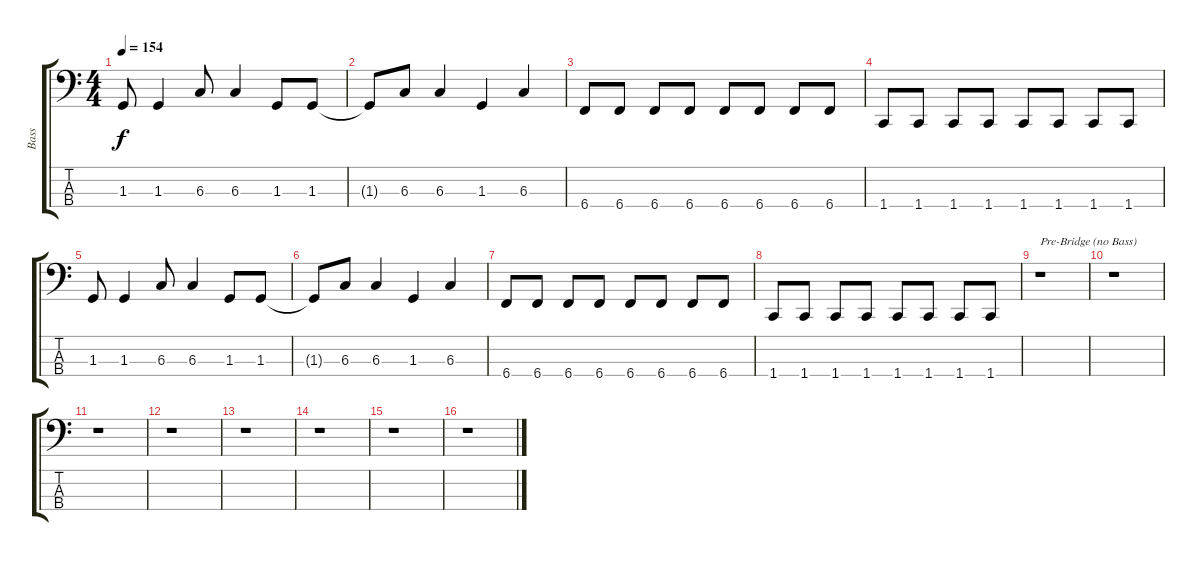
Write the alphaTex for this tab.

\track ("Bass" "Bass") {instrument slapbass2}
\staff {score tabs}
\tuning (E2 B1 Gb1 B0) {hide}
\ts (4 4)
\tempo 154
\clef f4
\ks c
1.3.8{dy f} 1.3.4 6.3.8 6.3.4 1.3.8 1.3.8 |
1.3{t}.8 6.3.8 6.3.4 1.3.4 6.3.4 |
6.4.8 6.4.8 6.4.8 6.4.8 6.4.8 6.4.8 6.4.8 6.4.8 |
1.4.8 1.4.8 1.4.8 1.4.8 1.4.8 1.4.8 1.4.8 1.4.8 |
1.3.8 1.3.4 6.3.8 6.3.4 1.3.8 1.3.8 |
1.3{t}.8 6.3.8 6.3.4 1.3.4 6.3.4 |
6.4.8 6.4.8 6.4.8 6.4.8 6.4.8 6.4.8 6.4.8 6.4.8 |
1.4.8 1.4.8 1.4.8 1.4.8 1.4.8 1.4.8 1.4.8 1.4.8 |
r.1{txt "Pre-Bridge (no Bass)"} |
r.1 |
r.1 |
r.1 |
r.1 |
r.1 |
r.1 |
r.1
